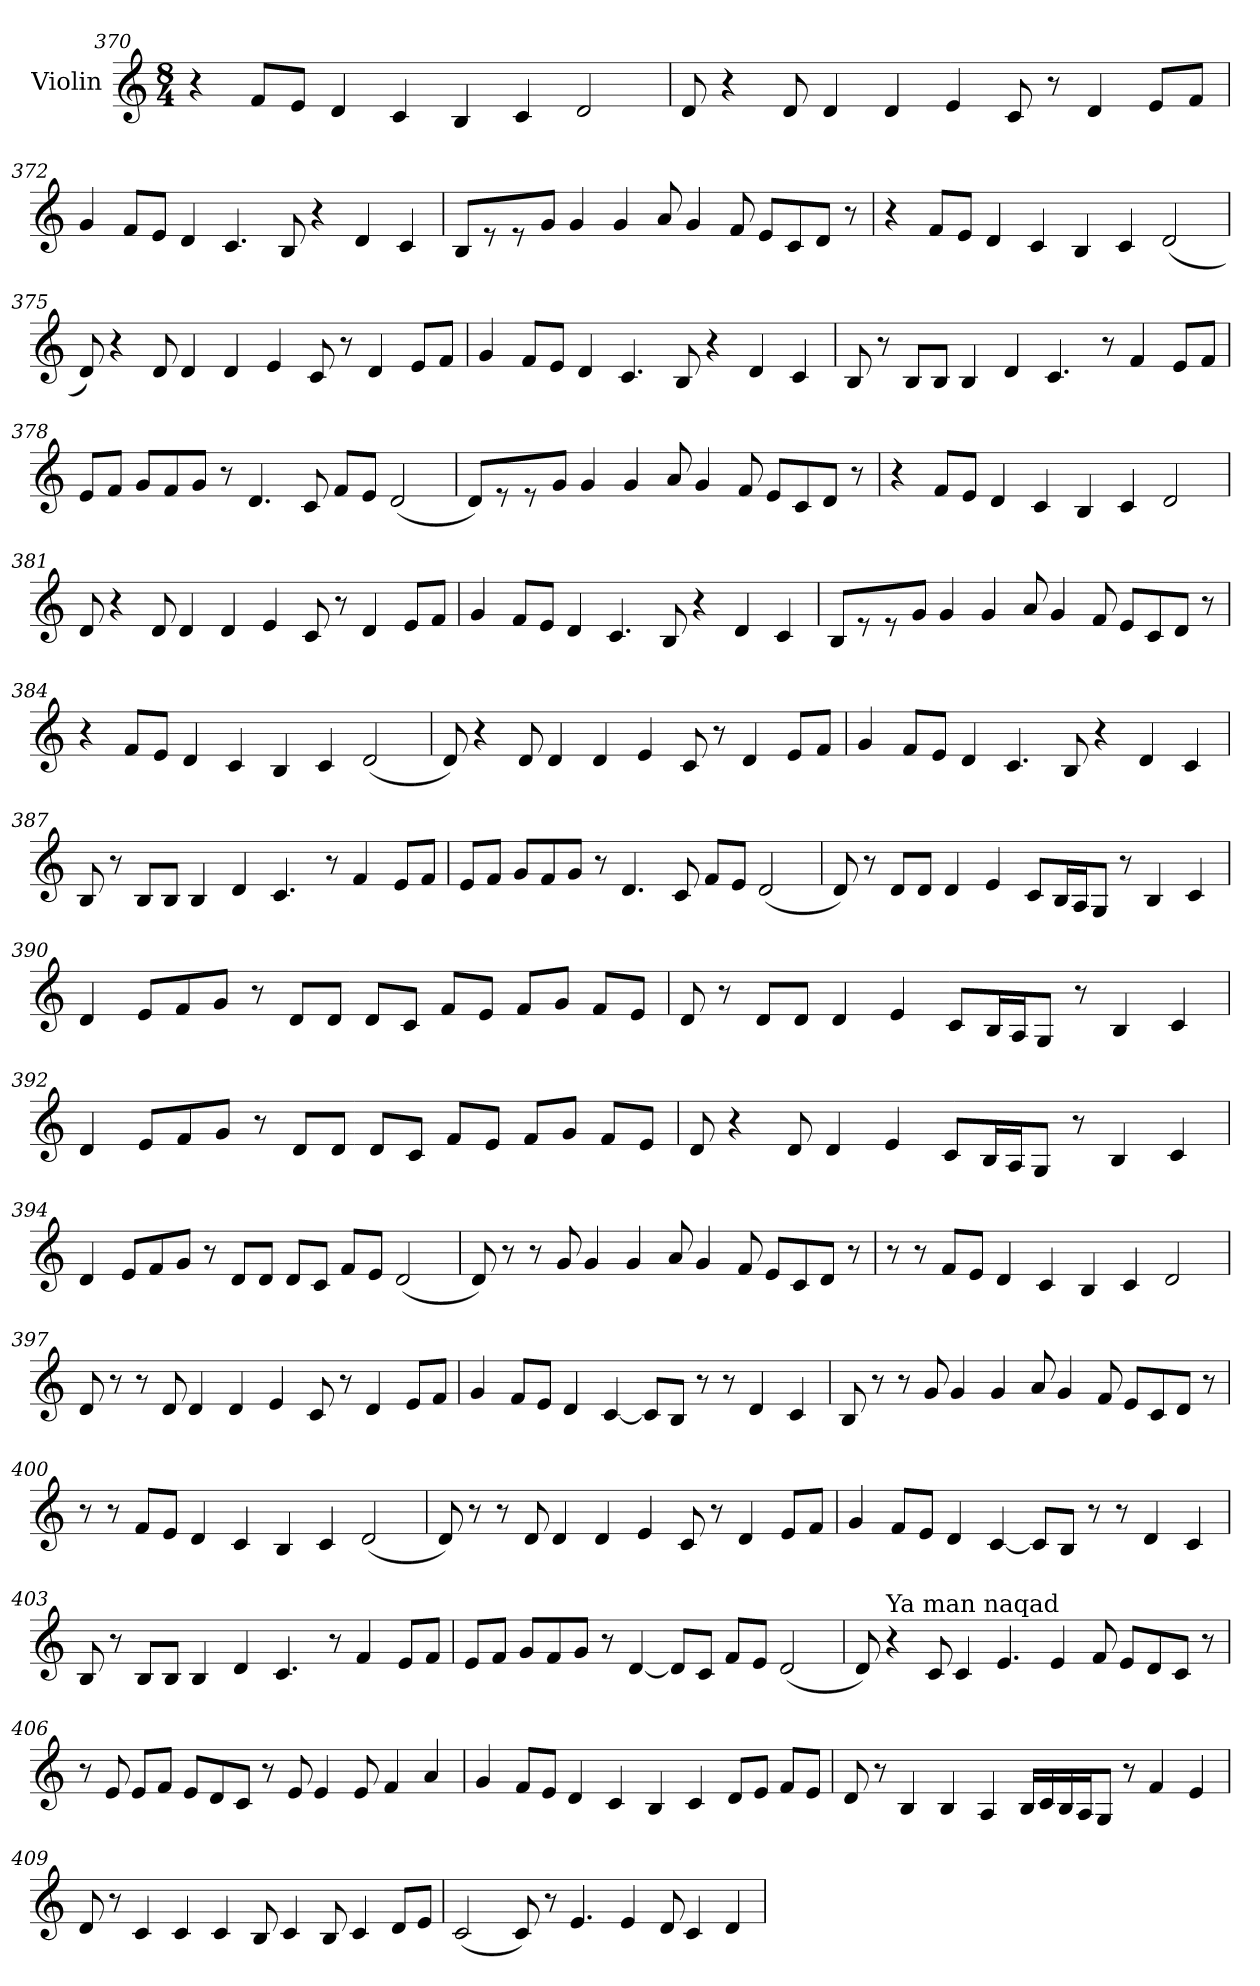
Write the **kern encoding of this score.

**kern
*part1
*staff1
*I"Violin
*clefG2
*k[]
*M8/4
=370
4r
8f/L
8e/J
4d/
4c/
4B/
4c/
2d/
!!LO:LB:g=z
=371
8d/
4r
8d/
4d/
4d/
4e/
8c/
8r
4d/
8e/L
8f/J
=372
4g/
8f/L
8e/J
4d/
4.c/
8B/
4r
4d/
4c/
!!LO:LB:g=z
=373
8B/L
8r
8r
8g/J
4g/
4g/
8a/
4g/
8f/
8e/L
8c/
8d/J
8r
=374
4r
8f/L
8e/J
4d/
4c/
4B/
4c/
(<2d/
!!LO:PB:g=z
=375
8d/)
4r
8d/
4d/
4d/
4e/
8c/
8r
4d/
8e/L
8f/J
=376
4g/
8f/L
8e/J
4d/
4.c/
8B/
4r
4d/
4c/
!!LO:LB:g=z
=377
8B/
8r
8B/L
8B/J
4B/
4d/
4.c/
8r
4f/
8e/L
8f/J
=378
8e/L
8f/J
8g/L
8f/
8g/J
8r
4.d/
8c/
8f/L
8e/J
(<2d/
!!LO:LB:g=z
=379
8d/L)
8r
8r
8g/J
4g/
4g/
8a/
4g/
8f/
8e/L
8c/
8d/J
8r
=380
4r
8f/L
8e/J
4d/
4c/
4B/
4c/
2d/
!!LO:LB:g=z
=381
8d/
4r
8d/
4d/
4d/
4e/
8c/
8r
4d/
8e/L
8f/J
=382
4g/
8f/L
8e/J
4d/
4.c/
8B/
4r
4d/
4c/
!!LO:LB:g=z
=383
8B/L
8r
8r
8g/J
4g/
4g/
8a/
4g/
8f/
8e/L
8c/
8d/J
8r
=384
4r
8f/L
8e/J
4d/
4c/
4B/
4c/
(<2d/
!!LO:LB:g=z
=385
8d/)
4r
8d/
4d/
4d/
4e/
8c/
8r
4d/
8e/L
8f/J
=386
4g/
8f/L
8e/J
4d/
4.c/
8B/
4r
4d/
4c/
!!LO:LB:g=z
=387
8B/
8r
8B/L
8B/J
4B/
4d/
4.c/
8r
4f/
8e/L
8f/J
=388
8e/L
8f/J
8g/L
8f/
8g/J
8r
4.d/
8c/
8f/L
8e/J
(<2d/
!!LO:LB:g=z
=389
8d/)
8r
8d/L
8d/J
4d/
4e/
8c/L
16B/L
16A/J
8G/J
8r
4B/
4c/
=390
4d/
8e/L
8f/
8g/J
8r
8d/L
8d/J
8d/L
8c/J
8f/L
8e/J
8f/L
8g/J
8f/L
8e/J
!!LO:PB:g=z
=391
8d/
8r
8d/L
8d/J
4d/
4e/
8c/L
16B/L
16A/J
8G/J
8r
4B/
4c/
=392
4d/
8e/L
8f/
8g/J
8r
8d/L
8d/J
8d/L
8c/J
8f/L
8e/J
8f/L
8g/J
8f/L
8e/J
!!LO:LB:g=z
=393
8d/
4r
8d/
4d/
4e/
8c/L
16B/L
16A/J
8G/J
8r
4B/
4c/
=394
4d/
8e/L
8f/
8g/J
8r
8d/L
8d/J
8d/L
8c/J
8f/L
8e/J
(<2d/
!!LO:LB:g=z
=395
8d/)
8r
8r
8g/
4g/
4g/
8a/
4g/
8f/
8e/L
8c/
8d/J
8r
=396
8r
8r
8f/L
8e/J
4d/
4c/
4B/
4c/
2d/
!!LO:LB:g=z
=397
8d/
8r
8r
8d/
4d/
4d/
4e/
8c/
8r
4d/
8e/L
8f/J
=398
4g/
8f/L
8e/J
4d/
[4c/
8c/L]
8B/J
8r
8r
4d/
4c/
!!LO:LB:g=z
=399
8B/
8r
8r
8g/
4g/
4g/
8a/
4g/
8f/
8e/L
8c/
8d/J
8r
=400
8r
8r
8f/L
8e/J
4d/
4c/
4B/
4c/
(<2d/
!!LO:LB:g=z
=401
8d/)
8r
8r
8d/
4d/
4d/
4e/
8c/
8r
4d/
8e/L
8f/J
=402
4g/
8f/L
8e/J
4d/
[4c/
8c/L]
8B/J
8r
8r
4d/
4c/
!!LO:LB:g=z
=403
8B/
8r
8B/L
8B/J
4B/
4d/
4.c/
8r
4f/
8e/L
8f/J
=404
8e/L
8f/J
8g/L
8f/
8g/J
8r
[4d/
8d/L]
8c/J
8f/L
8e/J
(<2d/
!!LO:LB:g=z
=405
*MM80
8d/)
!LO:TX:a:t=Ya man naqad
4r
8c/
4c/
4.e/
4e/
8f/
8e/L
8d/
8c/J
8r
=406
8r
8e/
8e/L
8f/J
8e/L
8d/
8c/J
8r
8e/
4e/
8e/
4f/
4a/
!!LO:PB:g=z
=407
4g/
8f/L
8e/J
4d/
4c/
4B/
4c/
8d/L
8e/J
8f/L
8e/J
!!LO:LB:g=z
=408
8d/
8r
4B/
4B/
4A/
16B/LL
16c/
16B/
16A/J
8G/J
8r
4f/
4e/
=409
8d/
8r
4c/
4c/
4c/
8B/
4c/
8B/
4c/
8d/L
8e/J
!!LO:LB:g=z
=410
(<2c/
8c/)
8r
4.e/
4e/
8d/
4c/
4d/
=
*-
